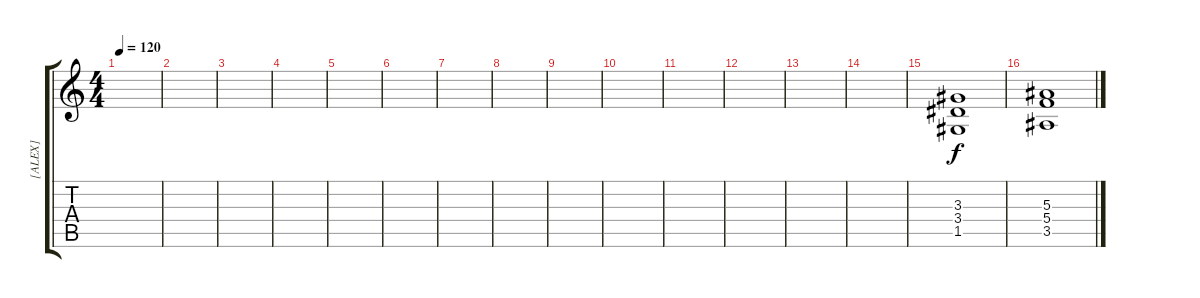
\track ("[ALEX]" "[ALEX]") {instrument distortionguitar}
\staff {score tabs}
\tuning (D4 A3 F3 C3 G2 D2) {hide}
\ts (4 4)
\tempo 120
\clef g2
\ks c
|
|
|
|
|
|
|
|
|
|
|
|
|
|
(3.3 3.4 1.5).1 |
(5.3 5.4 3.5).1
